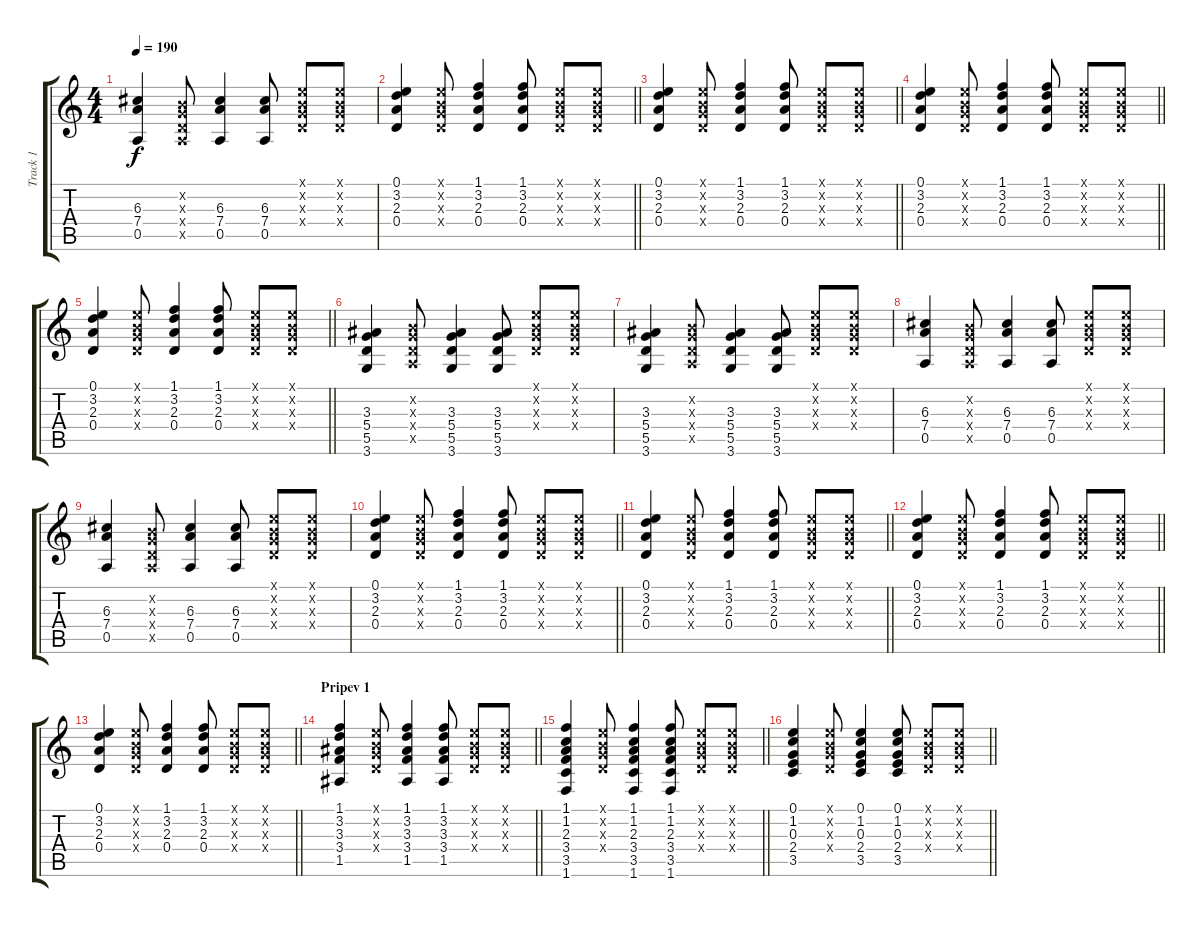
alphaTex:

\track ("Track 1" "Track 1") {instrument acousticguitarsteel}
\staff {score tabs}
\tuning (E4 B3 G3 D3 A2 E2) {hide}
\ts (4 4)
\tempo 190
\clef g2
\ks c
(6.3 7.4 0.5).4{dy f} (0.2{x} 0.3{x} 0.4{x} 0.5{x}).8 (6.3 7.4 0.5).4 (6.3 7.4 0.5).8 (0.1{x} 0.2{x} 0.3{x} 0.4{x}).8 (0.1{x} 0.2{x} 0.3{x} 0.4{x}).8 |
\barLineRight lightlight
(0.1 3.2 2.3 0.4).4 (0.1{x} 0.2{x} 0.3{x} 0.4{x}).8 (1.1 3.2 2.3 0.4).4 (1.1 3.2 2.3 0.4).8 (0.1{x} 0.2{x} 0.3{x} 0.4{x}).8 (0.1{x} 0.2{x} 0.3{x} 0.4{x}).8 |
\barLineRight lightlight
(0.1 3.2 2.3 0.4).4 (0.1{x} 0.2{x} 0.3{x} 0.4{x}).8 (1.1 3.2 2.3 0.4).4 (1.1 3.2 2.3 0.4).8 (0.1{x} 0.2{x} 0.3{x} 0.4{x}).8 (0.1{x} 0.2{x} 0.3{x} 0.4{x}).8 |
\barLineRight lightlight
(0.1 3.2 2.3 0.4).4 (0.1{x} 0.2{x} 0.3{x} 0.4{x}).8 (1.1 3.2 2.3 0.4).4 (1.1 3.2 2.3 0.4).8 (0.1{x} 0.2{x} 0.3{x} 0.4{x}).8 (0.1{x} 0.2{x} 0.3{x} 0.4{x}).8 |
\barLineRight lightlight
(0.1 3.2 2.3 0.4).4 (0.1{x} 0.2{x} 0.3{x} 0.4{x}).8 (1.1 3.2 2.3 0.4).4 (1.1 3.2 2.3 0.4).8 (0.1{x} 0.2{x} 0.3{x} 0.4{x}).8 (0.1{x} 0.2{x} 0.3{x} 0.4{x}).8 |
(3.3 5.4 5.5 3.6).4 (0.2{x} 0.3{x} 0.4{x} 0.5{x}).8 (3.3 5.4 5.5 3.6).4 (3.3 5.4 5.5 3.6).8 (0.1{x} 0.2{x} 0.3{x} 0.4{x}).8 (0.1{x} 0.2{x} 0.3{x} 0.4{x}).8 |
(3.3 5.4 5.5 3.6).4 (0.2{x} 0.3{x} 0.4{x} 0.5{x}).8 (3.3 5.4 5.5 3.6).4 (3.3 5.4 5.5 3.6).8 (0.1{x} 0.2{x} 0.3{x} 0.4{x}).8 (0.1{x} 0.2{x} 0.3{x} 0.4{x}).8 |
(6.3 7.4 0.5).4 (0.2{x} 0.3{x} 0.4{x} 0.5{x}).8 (6.3 7.4 0.5).4 (6.3 7.4 0.5).8 (0.1{x} 0.2{x} 0.3{x} 0.4{x}).8 (0.1{x} 0.2{x} 0.3{x} 0.4{x}).8 |
(6.3 7.4 0.5).4 (0.2{x} 0.3{x} 0.4{x} 0.5{x}).8 (6.3 7.4 0.5).4 (6.3 7.4 0.5).8 (0.1{x} 0.2{x} 0.3{x} 0.4{x}).8 (0.1{x} 0.2{x} 0.3{x} 0.4{x}).8 |
\barLineRight lightlight
(0.1 3.2 2.3 0.4).4 (0.1{x} 0.2{x} 0.3{x} 0.4{x}).8 (1.1 3.2 2.3 0.4).4 (1.1 3.2 2.3 0.4).8 (0.1{x} 0.2{x} 0.3{x} 0.4{x}).8 (0.1{x} 0.2{x} 0.3{x} 0.4{x}).8 |
\barLineRight lightlight
(0.1 3.2 2.3 0.4).4 (0.1{x} 0.2{x} 0.3{x} 0.4{x}).8 (1.1 3.2 2.3 0.4).4 (1.1 3.2 2.3 0.4).8 (0.1{x} 0.2{x} 0.3{x} 0.4{x}).8 (0.1{x} 0.2{x} 0.3{x} 0.4{x}).8 |
\barLineRight lightlight
(0.1 3.2 2.3 0.4).4 (0.1{x} 0.2{x} 0.3{x} 0.4{x}).8 (1.1 3.2 2.3 0.4).4 (1.1 3.2 2.3 0.4).8 (0.1{x} 0.2{x} 0.3{x} 0.4{x}).8 (0.1{x} 0.2{x} 0.3{x} 0.4{x}).8 |
\barLineRight lightlight
(0.1 3.2 2.3 0.4).4 (0.1{x} 0.2{x} 0.3{x} 0.4{x}).8 (1.1 3.2 2.3 0.4).4 (1.1 3.2 2.3 0.4).8 (0.1{x} 0.2{x} 0.3{x} 0.4{x}).8 (0.1{x} 0.2{x} 0.3{x} 0.4{x}).8 |
\section ("" "Pripev 1")
\barLineRight lightlight
(1.1 3.2 3.3 3.4 1.5).4 (0.1{x} 0.2{x} 0.3{x} 0.4{x}).8 (1.1 3.2 3.3 3.4 1.5).4 (1.1 3.2 3.3 3.4 1.5).8 (0.1{x} 0.2{x} 0.3{x} 0.4{x}).8 (0.1{x} 0.2{x} 0.3{x} 0.4{x}).8 |
\barLineRight lightlight
(1.1 1.2 2.3 3.4 3.5 1.6).4 (0.1{x} 0.2{x} 0.3{x} 0.4{x}).8 (1.1 1.2 2.3 3.4 3.5 1.6).4 (1.1 1.2 2.3 3.4 3.5 1.6).8 (0.1{x} 0.2{x} 0.3{x} 0.4{x}).8 (0.1{x} 0.2{x} 0.3{x} 0.4{x}).8 |
\barLineRight lightlight
(0.1 1.2 0.3 2.4 3.5).4 (0.1{x} 0.2{x} 0.3{x} 0.4{x}).8 (0.1 1.2 0.3 2.4 3.5).4 (0.1 1.2 0.3 2.4 3.5).8 (0.1{x} 0.2{x} 0.3{x} 0.4{x}).8 (0.1{x} 0.2{x} 0.3{x} 0.4{x}).8
